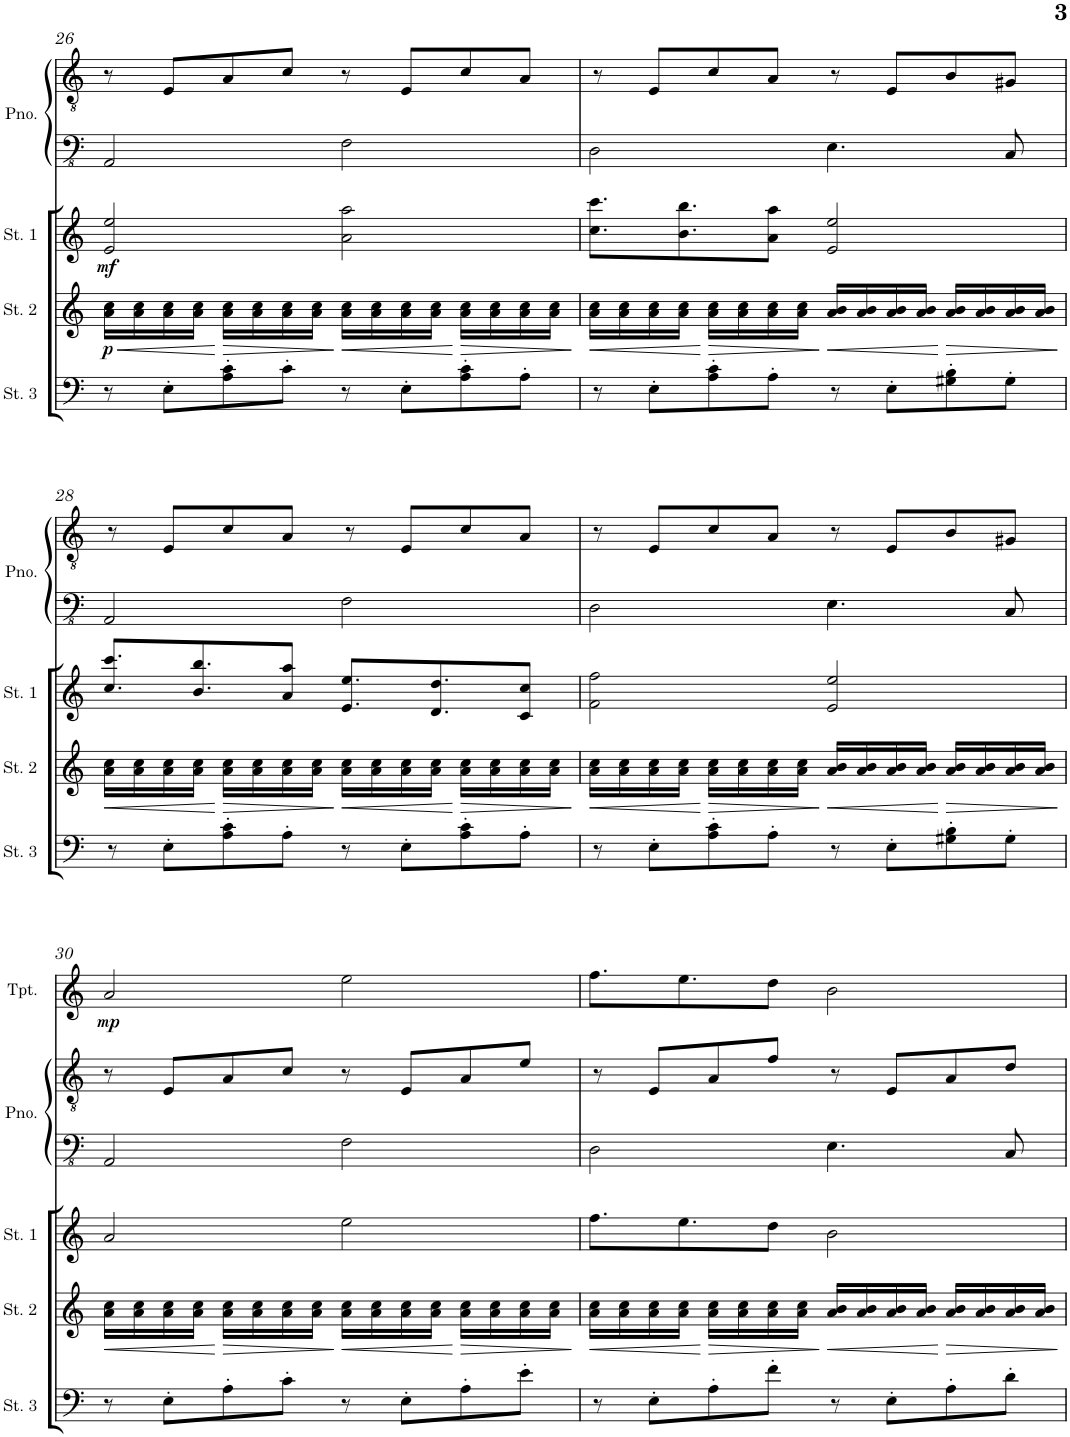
**kern	**kern	**dynam	**kern	**dynam	**kern	**kern	**kern	**kern	**dynam	**kern
*part7	*part6	*part6	*part5	*part5	*part4	*part4	*part3	*part2	*part2	*part1
*staff8	*staff7	*staff7	*staff6	*staff6	*staff5	*staff4	*staff3	*staff2	*staff2	*staff1
*I"Strings 3	*I"Strings 2	*	*I"Strings 1	*	*I"Piano	*	*I"Trombone	*I"Trumpet	*	*I"Flute
*I'St. 3	*I'St. 2	*	*I'St. 1	*	*I'Pno.	*	*I'Tbn.	*I'Tpt.	*	*I'Fl.
!!LO:PB:g=z
*clefF4	*clefG2	*	*clefG2	*	*clefFv4	*clefGv2	*clefF4	*clefG2	*	*clefG2
*	*	*	*	*	*	*	*	*Trd1c2	*	*
*k[]	*k[]	*	*k[]	*	*k[]	*k[]	*k[]	*k[]	*	*k[]
*M4/4	*M4/4	*	*M4/4	*	*M4/4	*M4/4	*M4/4	*M4/4	*	*M4/4
=26	=26	=26	=26	=26	=26	=26	=26	=26	=26	=26
!	!	!LO:HP:b	!	!	!	!	!	!	!	!
!	!	!LO:DY:n=1:b	!	!LO:DY:b	!	!	!	!	!	!
8r	16a\ 16cc\LL	< p	2e/ 2ee/	mf	2AAA/	8r	1r	1r	.	1r
.	16a\ 16cc\	.	.	.	.	.	.	.	.	.
8E'\L	16a\ 16cc\	.	.	.	.	8E/L	.	.	.	.
.	16a\ 16cc\JJ	.	.	.	.	.	.	.	.	.
!	!	!LO:HP:n=1:b	!	!	!	!	!	!	!	!
8A\' 8c\'	16a\ 16cc\LL	[ >	.	.	.	8A/	.	.	.	.
.	16a\ 16cc\	.	.	.	.	.	.	.	.	.
8c'\J	16a\ 16cc\	.	.	.	.	8c/J	.	.	.	.
.	16a\ 16cc\JJ	.	.	.	.	.	.	.	.	.
!	!	!LO:HP:n=1:b	!	!	!	!	!	!	!	!
8r	16a\ 16cc\LL	] <	2a\ 2aa\	.	2FF\	8r	.	.	.	.
.	16a\ 16cc\	.	.	.	.	.	.	.	.	.
8E'\L	16a\ 16cc\	.	.	.	.	8E/L	.	.	.	.
.	16a\ 16cc\JJ	.	.	.	.	.	.	.	.	.
!	!	!LO:HP:n=1:b	!	!	!	!	!	!	!	!
8A\' 8c\'	16a\ 16cc\LL	[ >	.	.	.	8c/	.	.	.	.
.	16a\ 16cc\	.	.	.	.	.	.	.	.	.
8A'\J	16a\ 16cc\	.	.	.	.	8A/J	.	.	.	.
.	16a\ 16cc\JJ	.	.	.	.	.	.	.	.	.
.	.	]	.	.	.	.	.	.	.	.
=27	=27	=27	=27	=27	=27	=27	=27	=27	=27	=27
!	!	!LO:HP:b	!	!	!	!	!	!	!	!
8r	16a\ 16cc\LL	<	8.cc\ 8.ccc\L	.	2DD\	8r	1r	1r	.	1r
.	16a\ 16cc\	.	.	.	.	.	.	.	.	.
8E'\L	16a\ 16cc\	.	.	.	.	8E/L	.	.	.	.
.	16a\ 16cc\JJ	.	8.b\ 8.bb\	.	.	.	.	.	.	.
!	!	!LO:HP:n=1:b	!	!	!	!	!	!	!	!
8A\' 8c\'	16a\ 16cc\LL	[ >	.	.	.	8c/	.	.	.	.
.	16a\ 16cc\	.	.	.	.	.	.	.	.	.
8A'\J	16a\ 16cc\	.	8a\ 8aa\J	.	.	8A/J	.	.	.	.
.	16a\ 16cc\JJ	.	.	.	.	.	.	.	.	.
!	!	!LO:HP:n=1:b	!	!	!	!	!	!	!	!
8r	16a/ 16b/LL	] <	2e/ 2ee/	.	4.EE\	8r	.	.	.	.
.	16a/ 16b/	.	.	.	.	.	.	.	.	.
8E'\L	16a/ 16b/	.	.	.	.	8E/L	.	.	.	.
.	16a/ 16b/JJ	.	.	.	.	.	.	.	.	.
!	!	!LO:HP:n=1:b	!	!	!	!	!	!	!	!
8G#X\' 8B\'	16a/ 16b/LL	[ >	.	.	.	8B/	.	.	.	.
.	16a/ 16b/	.	.	.	.	.	.	.	.	.
8G#'\J	16a/ 16b/	.	.	.	8CC/	8G#X/J	.	.	.	.
.	16a/ 16b/JJ	.	.	.	.	.	.	.	.	.
.	.	]	.	.	.	.	.	.	.	.
!!LO:LB:g=z
=28	=28	=28	=28	=28	=28	=28	=28	=28	=28	=28
!	!	!LO:HP:b	!	!	!	!	!	!	!	!
8r	16a\ 16cc\LL	<	8.cc/ 8.ccc/L	.	2AAA/	8r	1r	1r	.	1r
.	16a\ 16cc\	.	.	.	.	.	.	.	.	.
8E'\L	16a\ 16cc\	.	.	.	.	8E/L	.	.	.	.
.	16a\ 16cc\JJ	.	8.b/ 8.bb/	.	.	.	.	.	.	.
!	!	!LO:HP:n=1:b	!	!	!	!	!	!	!	!
8A\' 8c\'	16a\ 16cc\LL	[ >	.	.	.	8c/	.	.	.	.
.	16a\ 16cc\	.	.	.	.	.	.	.	.	.
8A'\J	16a\ 16cc\	.	8a/ 8aa/J	.	.	8A/J	.	.	.	.
.	16a\ 16cc\JJ	.	.	.	.	.	.	.	.	.
!	!	!LO:HP:n=1:b	!	!	!	!	!	!	!	!
8r	16a\ 16cc\LL	] <	8.e/ 8.ee/L	.	2FF\	8r	.	.	.	.
.	16a\ 16cc\	.	.	.	.	.	.	.	.	.
8E'\L	16a\ 16cc\	.	.	.	.	8E/L	.	.	.	.
.	16a\ 16cc\JJ	.	8.d/ 8.dd/	.	.	.	.	.	.	.
!	!	!LO:HP:n=1:b	!	!	!	!	!	!	!	!
8A\' 8c\'	16a\ 16cc\LL	[ >	.	.	.	8c/	.	.	.	.
.	16a\ 16cc\	.	.	.	.	.	.	.	.	.
8A'\J	16a\ 16cc\	.	8c/ 8cc/J	.	.	8A/J	.	.	.	.
.	16a\ 16cc\JJ	.	.	.	.	.	.	.	.	.
.	.	]	.	.	.	.	.	.	.	.
=29	=29	=29	=29	=29	=29	=29	=29	=29	=29	=29
!	!	!LO:HP:b	!	!	!	!	!	!	!	!
8r	16a\ 16cc\LL	<	2f\ 2ff\	.	2DD\	8r	1r	1r	.	1r
.	16a\ 16cc\	.	.	.	.	.	.	.	.	.
8E'\L	16a\ 16cc\	.	.	.	.	8E/L	.	.	.	.
.	16a\ 16cc\JJ	.	.	.	.	.	.	.	.	.
!	!	!LO:HP:n=1:b	!	!	!	!	!	!	!	!
8A\' 8c\'	16a\ 16cc\LL	[ >	.	.	.	8c/	.	.	.	.
.	16a\ 16cc\	.	.	.	.	.	.	.	.	.
8A'\J	16a\ 16cc\	.	.	.	.	8A/J	.	.	.	.
.	16a\ 16cc\JJ	.	.	.	.	.	.	.	.	.
!	!	!LO:HP:n=1:b	!	!	!	!	!	!	!	!
8r	16a/ 16b/LL	] <	2e/ 2ee/	.	4.EE\	8r	.	.	.	.
.	16a/ 16b/	.	.	.	.	.	.	.	.	.
8E'\L	16a/ 16b/	.	.	.	.	8E/L	.	.	.	.
.	16a/ 16b/JJ	.	.	.	.	.	.	.	.	.
!	!	!LO:HP:n=1:b	!	!	!	!	!	!	!	!
8G#X\' 8B\'	16a/ 16b/LL	[ >	.	.	.	8B/	.	.	.	.
.	16a/ 16b/	.	.	.	.	.	.	.	.	.
8G#'\J	16a/ 16b/	.	.	.	8CC/	8G#X/J	.	.	.	.
.	16a/ 16b/JJ	.	.	.	.	.	.	.	.	.
.	.	]	.	.	.	.	.	.	.	.
!!LO:LB:g=z
=30	=30	=30	=30	=30	=30	=30	=30	=30	=30	=30
!	!	!LO:HP:b	!	!	!	!	!	!	!LO:DY:b	!
8r	16a\ 16cc\LL	<	2a/	.	2AAA/	8r	1r	2a/	mp	1r
.	16a\ 16cc\	.	.	.	.	.	.	.	.	.
8E'\L	16a\ 16cc\	.	.	.	.	8E/L	.	.	.	.
.	16a\ 16cc\JJ	.	.	.	.	.	.	.	.	.
!	!	!LO:HP:n=1:b	!	!	!	!	!	!	!	!
8A'\	16a\ 16cc\LL	[ >	.	.	.	8A/	.	.	.	.
.	16a\ 16cc\	.	.	.	.	.	.	.	.	.
8c'\J	16a\ 16cc\	.	.	.	.	8c/J	.	.	.	.
.	16a\ 16cc\JJ	.	.	.	.	.	.	.	.	.
!	!	!LO:HP:n=1:b	!	!	!	!	!	!	!	!
8r	16a\ 16cc\LL	] <	2ee\	.	2FF\	8r	.	2ee\	.	.
.	16a\ 16cc\	.	.	.	.	.	.	.	.	.
8E'\L	16a\ 16cc\	.	.	.	.	8E/L	.	.	.	.
.	16a\ 16cc\JJ	.	.	.	.	.	.	.	.	.
!	!	!LO:HP:n=1:b	!	!	!	!	!	!	!	!
8A'\	16a\ 16cc\LL	[ >	.	.	.	8A/	.	.	.	.
.	16a\ 16cc\	.	.	.	.	.	.	.	.	.
8e'\J	16a\ 16cc\	.	.	.	.	8e/J	.	.	.	.
.	16a\ 16cc\JJ	.	.	.	.	.	.	.	.	.
.	.	]	.	.	.	.	.	.	.	.
=31	=31	=31	=31	=31	=31	=31	=31	=31	=31	=31
!	!	!LO:HP:b	!	!	!	!	!	!	!	!
8r	16a\ 16cc\LL	<	8.ff\L	.	2DD\	8r	1r	8.ff\L	.	1r
.	16a\ 16cc\	.	.	.	.	.	.	.	.	.
8E'\L	16a\ 16cc\	.	.	.	.	8E/L	.	.	.	.
.	16a\ 16cc\JJ	.	8.ee\	.	.	.	.	8.ee\	.	.
!	!	!LO:HP:n=1:b	!	!	!	!	!	!	!	!
8A'\	16a\ 16cc\LL	[ >	.	.	.	8A/	.	.	.	.
.	16a\ 16cc\	.	.	.	.	.	.	.	.	.
8f'\J	16a\ 16cc\	.	8dd\J	.	.	8f/J	.	8dd\J	.	.
.	16a\ 16cc\JJ	.	.	.	.	.	.	.	.	.
!	!	!LO:HP:n=1:b	!	!	!	!	!	!	!	!
8r	16a/ 16b/LL	] <	2b\	.	4.EE\	8r	.	2b\	.	.
.	16a/ 16b/	.	.	.	.	.	.	.	.	.
8E'\L	16a/ 16b/	.	.	.	.	8E/L	.	.	.	.
.	16a/ 16b/JJ	.	.	.	.	.	.	.	.	.
!	!	!LO:HP:n=1:b	!	!	!	!	!	!	!	!
8A'\	16a/ 16b/LL	[ >	.	.	.	8A/	.	.	.	.
.	16a/ 16b/	.	.	.	.	.	.	.	.	.
8d'\J	16a/ 16b/	.	.	.	8CC/	8d/J	.	.	.	.
.	16a/ 16b/JJ	.	.	.	.	.	.	.	.	.
.	.	]	.	.	.	.	.	.	.	.
=	=	=	=	=	=	=	=	=	=	=
*-	*-	*-	*-	*-	*-	*-	*-	*-	*-	*-
